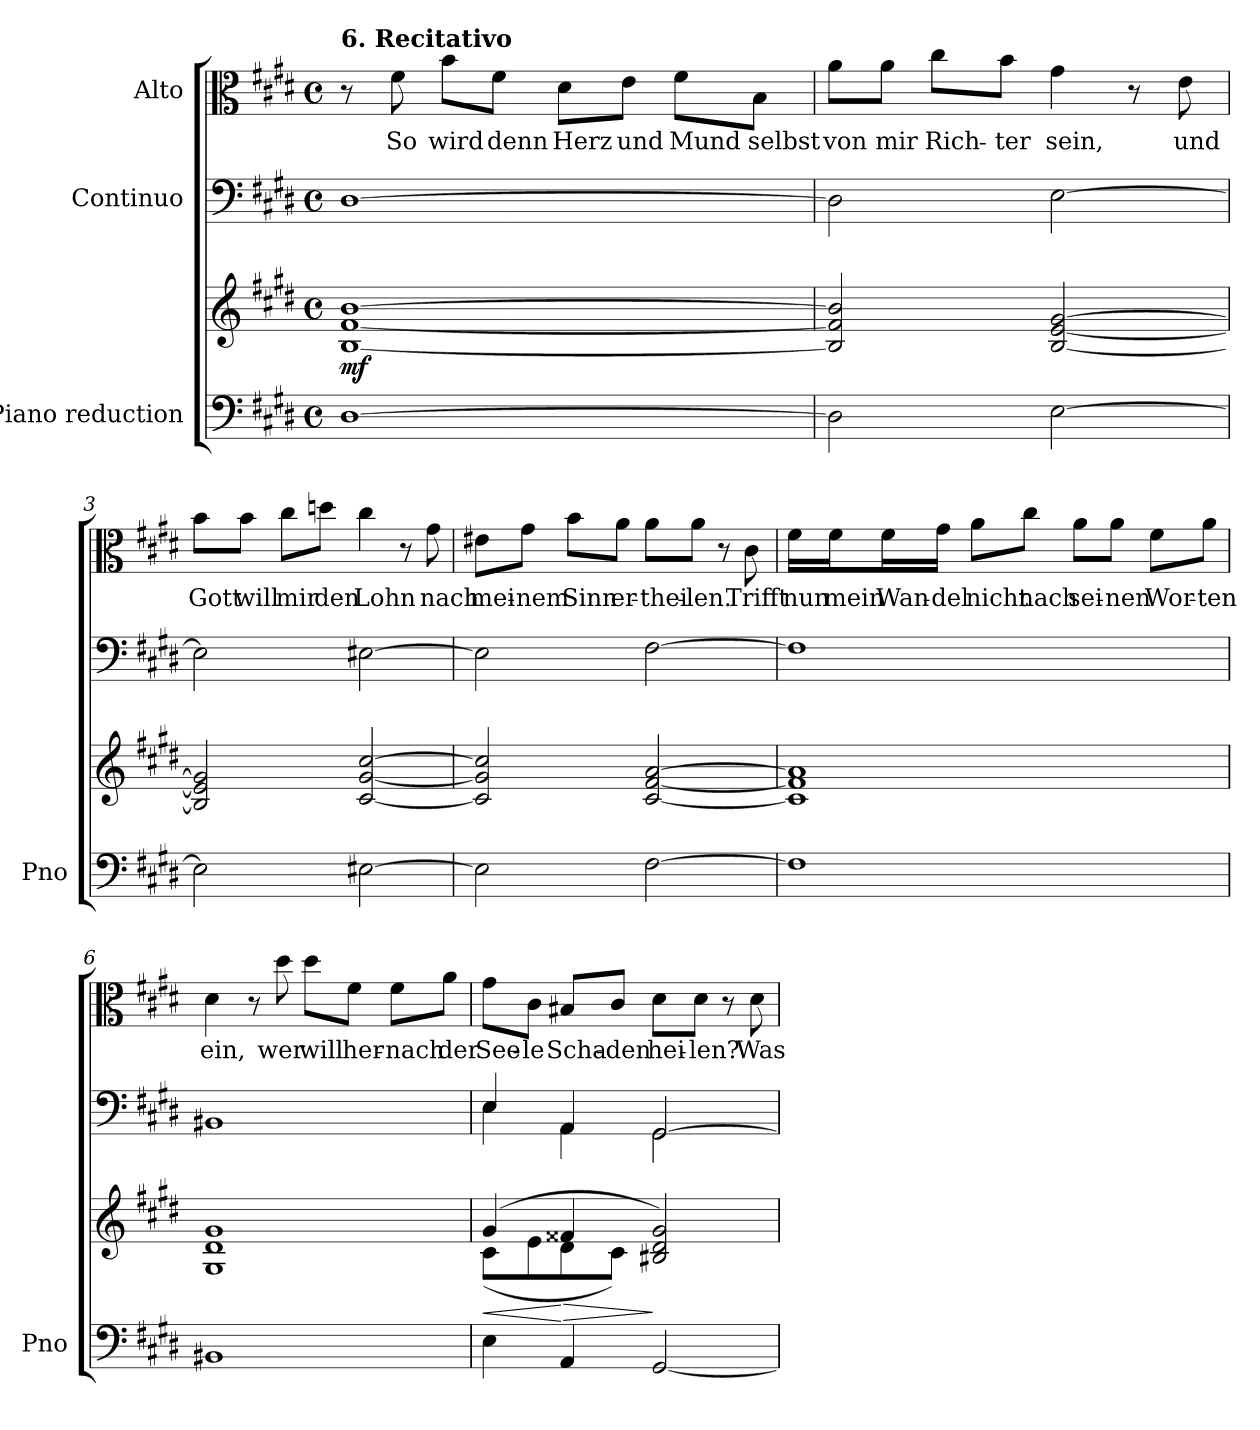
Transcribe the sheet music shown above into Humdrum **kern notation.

**kern	**kern	**dynam	**kern	**kern	**text
*part3	*part3	*part3	*part2	*part1	*part1
*staff4	*staff3	*staff3/4	*staff2	*staff1	*staff1
*I"Piano reduction	*	*	*I"Continuo	*I"Alto	*
*I'Pno	*	*	*	*	*
*clefF4	*clefG2	*	*clefF4	*clefC3	*
*k[f#c#g#d#]	*k[f#c#g#d#]	*	*k[f#c#g#d#]	*k[f#c#g#d#]	*
*M4/4	*M4/4	*	*M4/4	*M4/4	*
*met(c)	*met(c)	*	*met(c)	*met(c)	*
=1	=1	=1	=1	=1	=1
!	!	!	!	!LO:TX:a:B:t=6. Recitativo	!
!	!	!LO:DY:b	!	!	!
[1D#	[1B [1f# [1b	mf	[1D#	8r	.
!	!	!	!	!	!LO:LY:b
.	.	.	.	8f#\	So
!	!	!	!	!	!LO:LY:b
.	.	.	.	8b\L	wird
!	!	!	!	!	!LO:LY:b
.	.	.	.	8f#\J	denn
!	!	!	!	!	!LO:LY:b
.	.	.	.	8d#\L	Herz
!	!	!	!	!	!LO:LY:b
.	.	.	.	8e\J	und
!	!	!	!	!	!LO:LY:b
.	.	.	.	8f#\L	Mund
!	!	!	!	!	!LO:LY:b
.	.	.	.	8B\J	selbst
=2	=2	=2	=2	=2	=2
!	!	!	!	!	!LO:LY:b
2D#\]	2B/] 2f#/] 2b/]	.	2D#\]	8a\L	von
!	!	!	!	!	!LO:LY:b
.	.	.	.	8a\J	mir
!	!	!	!	!	!LO:LY:b
.	.	.	.	8cc#\L	Rich-
!	!	!	!	!	!LO:LY:b
.	.	.	.	8b\J	-ter
!	!	!	!	!	!LO:LY:b
[2E\	[2B/ [2e/ [2g#/	.	[2E\	4g#\	sein,
.	.	.	.	8r	.
!	!	!	!	!	!LO:LY:b
.	.	.	.	8e\	und
=3	=3	=3	=3	=3	=3
!	!	!	!	!	!LO:LY:b
2E\]	2B/] 2e/] 2g#/]	.	2E\]	8b\L	Gott
!	!	!	!	!	!LO:LY:b
.	.	.	.	8b\J	will
!	!	!	!	!	!LO:LY:b
.	.	.	.	8cc#\L	mir
!	!	!	!	!	!LO:LY:b
.	.	.	.	8ddn\J	den
!	!	!	!	!	!LO:LY:b
[2E#X\	[2c#/ [2g#/ [2cc#/	.	[2E#X\	4cc#\	Lohn
.	.	.	.	8r	.
!	!	!	!	!	!LO:LY:b
.	.	.	.	8g#\	nach
!!LO:LB:g=z
=4	=4	=4	=4	=4	=4
!	!	!	!	!	!LO:LY:b
2E#\]	2c#/] 2g#/] 2cc#/]	.	2E#\]	8e#X\L	mei-
!	!	!	!	!	!LO:LY:b
.	.	.	.	8g#\J	nem
!	!	!	!	!	!LO:LY:b
.	.	.	.	8b\L	Sinn
!	!	!	!	!	!LO:LY:b
.	.	.	.	8a\J	er-
!	!	!	!	!	!LO:LY:b
[2F#\	[2c#/ [2f#/ [2a/	.	[2F#\	8a\L	thei-
!	!	!	!	!	!LO:LY:b
.	.	.	.	8a\J	len.
.	.	.	.	8r	.
!	!	!	!	!	!LO:LY:b
.	.	.	.	8c#\	Trifft
=5	=5	=5	=5	=5	=5
!	!	!	!	!	!LO:LY:b
1F#]	1c#] 1f#] 1a]	.	1F#]	16f#\LL	nun
!	!	!	!	!	!LO:LY:b
.	.	.	.	16f#\J	mein
!	!	!	!	!	!LO:LY:b
.	.	.	.	16f#\L	Wan-
!	!	!	!	!	!LO:LY:b
.	.	.	.	16g#\JJ	del
!	!	!	!	!	!LO:LY:b
.	.	.	.	8a\L	nicht
!	!	!	!	!	!LO:LY:b
.	.	.	.	8cc#\J	nach
!	!	!	!	!	!LO:LY:b
.	.	.	.	8a\L	sei-
!	!	!	!	!	!LO:LY:b
.	.	.	.	8a\J	nen
!	!	!	!	!	!LO:LY:b
.	.	.	.	8f#\L	Wor-
!	!	!	!	!	!LO:LY:b
.	.	.	.	8a\J	ten
=6	=6	=6	=6	=6	=6
!	!	!	!	!	!LO:LY:b
1BB#X	1G# 1d# 1g#	.	1BB#X	4d#\	ein,
.	.	.	.	8r	.
!	!	!	!	!	!LO:LY:b
.	.	.	.	8dd#\	wer
!	!	!	!	!	!LO:LY:b
.	.	.	.	8dd#\L	will
!	!	!	!	!	!LO:LY:b
.	.	.	.	8f#\J	her-
!	!	!	!	!	!LO:LY:b
.	.	.	.	8f#\L	nach
!	!	!	!	!	!LO:LY:b
.	.	.	.	8a\J	der
!!LO:LB:g=z
=7	=7	=7	=7	=7	=7
!	!	!LO:HP:b	!	!	!LO:LY:b
*	*^	*	*^	*	*
4E\	(>4g#/	(<8c#\L	<	4E/	4E\	8g#\L	See-
!	!	!	!	!	!	!	!LO:LY:b
.	.	8e\	.	.	.	8c#\J	-le
!	!	!	!LO:HP:n=1:b	!	!	!	!LO:LY:b
4AA/	4f##X/	8d#\	[ >	4AA/	4AA\	8B#X/L	Scha-
!	!	!	!	!	!	!	!LO:LY:b
.	.	8c#\J)	.	.	.	8c#/J	-den
!	!	!	!	!	!	!	!LO:LY:b
[2GG#/	2B#X/ 2d#/ 2g#/)	2ryy	]	[2GG#/	2GG#\	8d#\L	hei-
!	!	!	!	!	!	!	!LO:LY:b
.	.	.	.	.	.	8d#\J	-len?
.	.	.	.	.	.	8r	.
!	!	!	!	!	!	!	!LO:LY:b
.	.	.	.	.	.	8d#\	Was
*	*v	*v	*	*	*	*	*
*	*	*	*v	*v	*	*
=	=	=	=	=	=
*-	*-	*-	*-	*-	*-
